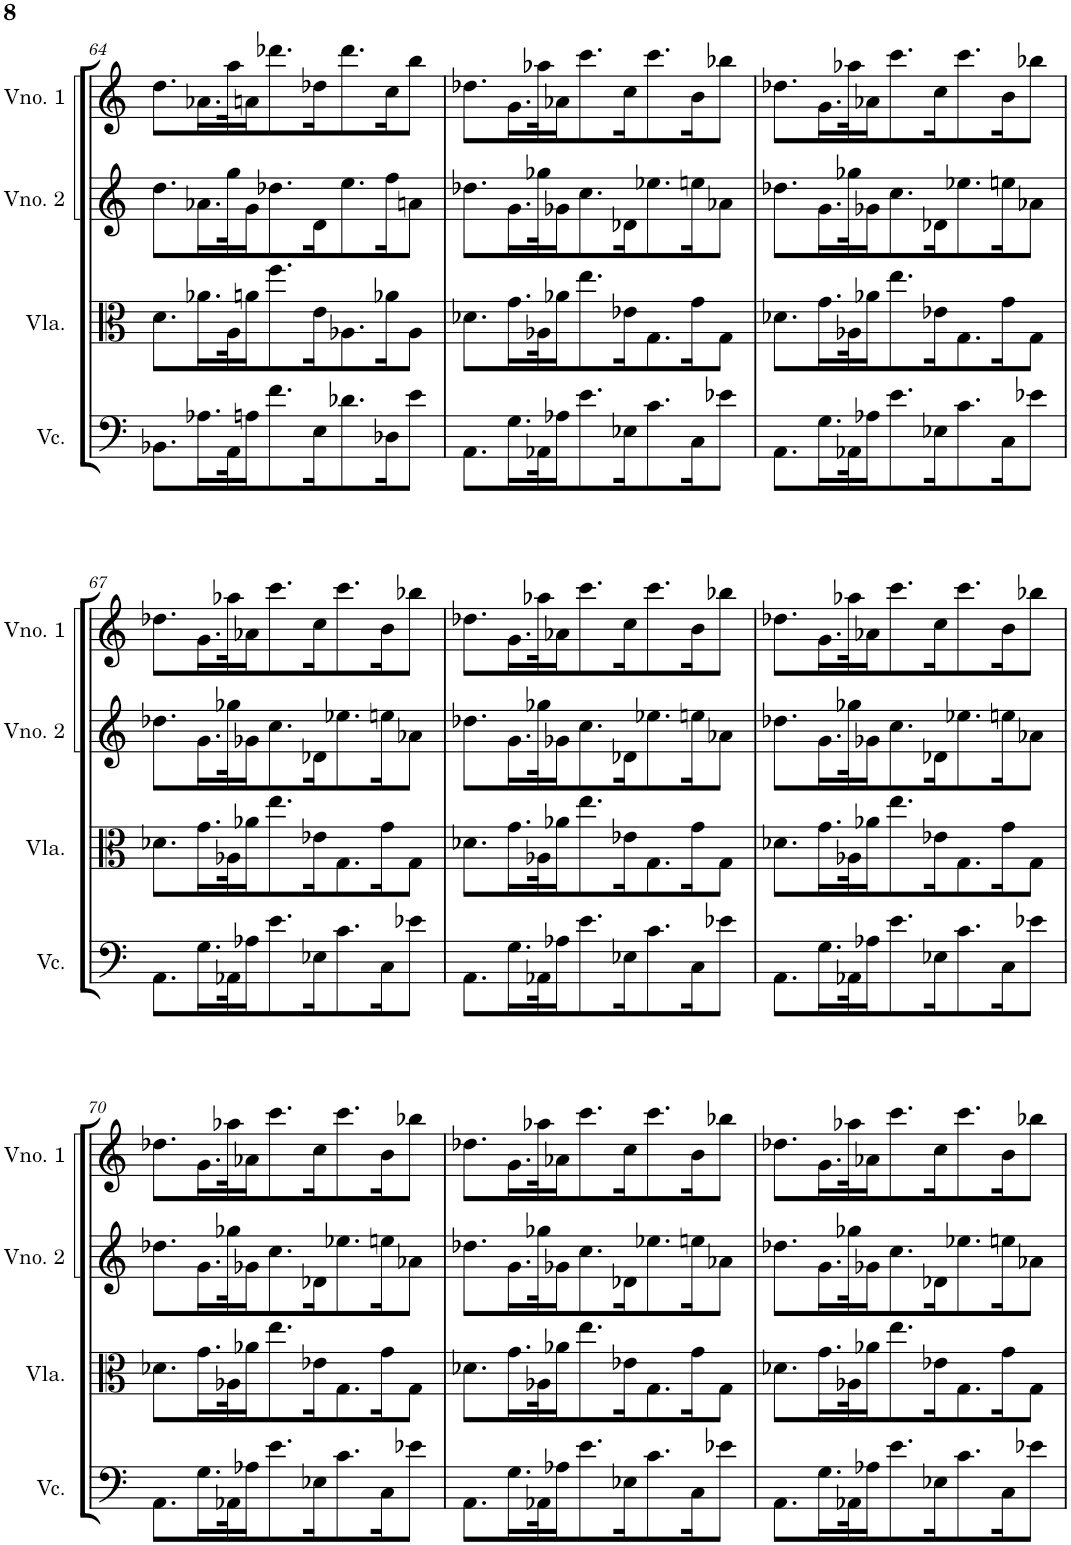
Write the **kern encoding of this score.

**kern	**kern	**kern	**kern
*part4	*part3	*part2	*part1
*staff4	*staff3	*staff2	*staff1
*I"Violoncelo	*I"Viola	*I"Violino 2	*I"Violino 1
*I'Vc.	*I'Vla.	*I'Vno. 2	*I'Vno. 1
!!LO:PB:g=z
*clefF4	*clefC3	*clefG2	*clefG2
*k[]	*k[]	*k[]	*k[]
*M4/4	*M4/4	*M4/4	*M4/4
=64	=64	=64	=64
8.BB-X\L	8.d\L	8.dd\L	8.dd\L
16.A-X\L	16.a-X\L	16.a-X\L	16.a-X\L
32AA\K	32A\K	32gg\K	32aa\K
16An\J	16an\J	16g\J	16an\J
8.f\	8.ff\	8.dd-X\	8.ddd-X\
16E\K	16e\K	16d\K	16dd-X\K
8.d-X\	8.A-X\	8.ee\	8.ddd-\
16D-X\K	16a-X\K	16ff\K	16cc\K
8e\J	8A-\J	8an\J	8bb\J
=65	=65	=65	=65
8.AA\L	8.d-X\L	8.dd-X\L	8.dd-X\L
16.G\L	16.g\L	16.g\L	16.g\L
32AA-X\K	32A-X\K	32gg-X\K	32aa-X\K
16A-X\J	16a-X\J	16g-X\J	16a-X\J
8.e\	8.ee\	8.cc\	8.ccc\
16E-X\K	16e-X\K	16d-X\K	16cc\K
8.c\	8.G\	8.ee-X\	8.ccc\
16C\K	16g\K	16een\K	16b\K
8e-X\J	8G\J	8a-X\J	8bb-X\J
=66	=66	=66	=66
8.AA\L	8.d-X\L	8.dd-X\L	8.dd-X\L
16.G\L	16.g\L	16.g\L	16.g\L
32AA-X\K	32A-X\K	32gg-X\K	32aa-X\K
16A-X\J	16a-X\J	16g-X\J	16a-X\J
8.e\	8.ee\	8.cc\	8.ccc\
16E-X\K	16e-X\K	16d-X\K	16cc\K
8.c\	8.G\	8.ee-X\	8.ccc\
16C\K	16g\K	16een\K	16b\K
8e-X\J	8G\J	8a-X\J	8bb-X\J
!!LO:LB:g=z
=67	=67	=67	=67
8.AA\L	8.d-X\L	8.dd-X\L	8.dd-X\L
16.G\L	16.g\L	16.g\L	16.g\L
32AA-X\K	32A-X\K	32gg-X\K	32aa-X\K
16A-X\J	16a-X\J	16g-X\J	16a-X\J
8.e\	8.ee\	8.cc\	8.ccc\
16E-X\K	16e-X\K	16d-X\K	16cc\K
8.c\	8.G\	8.ee-X\	8.ccc\
16C\K	16g\K	16een\K	16b\K
8e-X\J	8G\J	8a-X\J	8bb-X\J
=68	=68	=68	=68
8.AA\L	8.d-X\L	8.dd-X\L	8.dd-X\L
16.G\L	16.g\L	16.g\L	16.g\L
32AA-X\K	32A-X\K	32gg-X\K	32aa-X\K
16A-X\J	16a-X\J	16g-X\J	16a-X\J
8.e\	8.ee\	8.cc\	8.ccc\
16E-X\K	16e-X\K	16d-X\K	16cc\K
8.c\	8.G\	8.ee-X\	8.ccc\
16C\K	16g\K	16een\K	16b\K
8e-X\J	8G\J	8a-X\J	8bb-X\J
=69	=69	=69	=69
8.AA\L	8.d-X\L	8.dd-X\L	8.dd-X\L
16.G\L	16.g\L	16.g\L	16.g\L
32AA-X\K	32A-X\K	32gg-X\K	32aa-X\K
16A-X\J	16a-X\J	16g-X\J	16a-X\J
8.e\	8.ee\	8.cc\	8.ccc\
16E-X\K	16e-X\K	16d-X\K	16cc\K
8.c\	8.G\	8.ee-X\	8.ccc\
16C\K	16g\K	16een\K	16b\K
8e-X\J	8G\J	8a-X\J	8bb-X\J
!!LO:LB:g=z
=70	=70	=70	=70
8.AA\L	8.d-X\L	8.dd-X\L	8.dd-X\L
16.G\L	16.g\L	16.g\L	16.g\L
32AA-X\K	32A-X\K	32gg-X\K	32aa-X\K
16A-X\J	16a-X\J	16g-X\J	16a-X\J
8.e\	8.ee\	8.cc\	8.ccc\
16E-X\K	16e-X\K	16d-X\K	16cc\K
8.c\	8.G\	8.ee-X\	8.ccc\
16C\K	16g\K	16een\K	16b\K
8e-X\J	8G\J	8a-X\J	8bb-X\J
=71	=71	=71	=71
8.AA\L	8.d-X\L	8.dd-X\L	8.dd-X\L
16.G\L	16.g\L	16.g\L	16.g\L
32AA-X\K	32A-X\K	32gg-X\K	32aa-X\K
16A-X\J	16a-X\J	16g-X\J	16a-X\J
8.e\	8.ee\	8.cc\	8.ccc\
16E-X\K	16e-X\K	16d-X\K	16cc\K
8.c\	8.G\	8.ee-X\	8.ccc\
16C\K	16g\K	16een\K	16b\K
8e-X\J	8G\J	8a-X\J	8bb-X\J
=72	=72	=72	=72
8.AA\L	8.d-X\L	8.dd-X\L	8.dd-X\L
16.G\L	16.g\L	16.g\L	16.g\L
32AA-X\K	32A-X\K	32gg-X\K	32aa-X\K
16A-X\J	16a-X\J	16g-X\J	16a-X\J
8.e\	8.ee\	8.cc\	8.ccc\
16E-X\K	16e-X\K	16d-X\K	16cc\K
8.c\	8.G\	8.ee-X\	8.ccc\
16C\K	16g\K	16een\K	16b\K
8e-X\J	8G\J	8a-X\J	8bb-X\J
=	=	=	=
*-	*-	*-	*-
